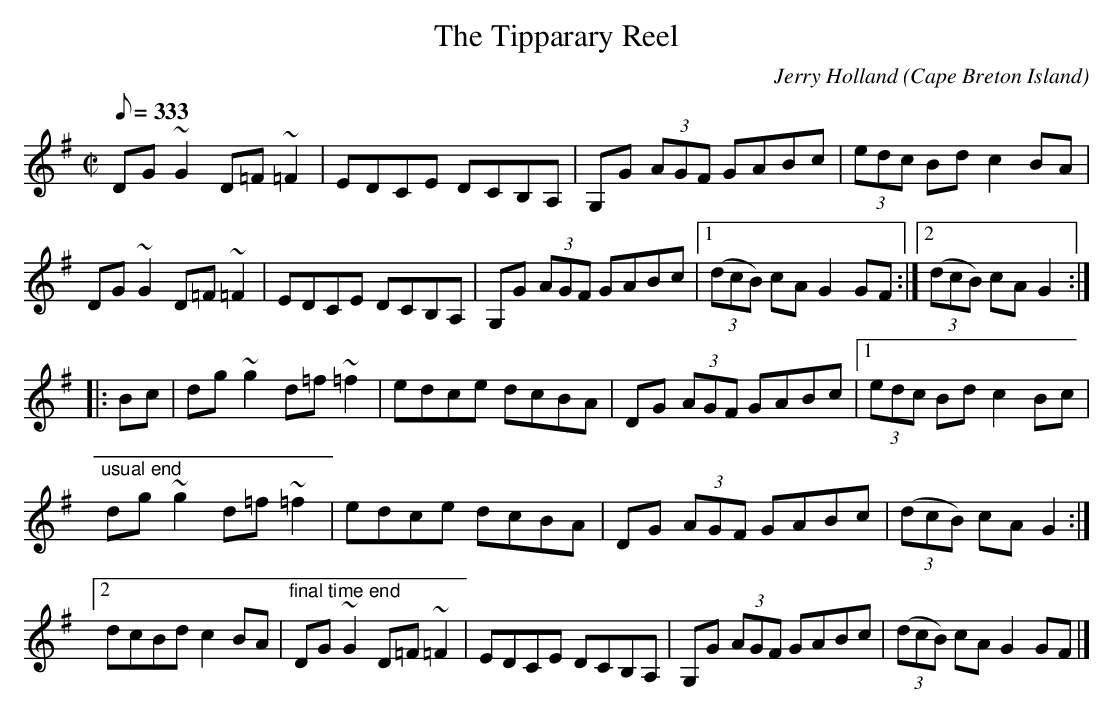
X:1
T:The Tipparary Reel
C:Jerry Holland
O:Cape Breton Island
L:1/8
Q:333
M:C|
K:G
DG ~G2 D=F ~=F2|EDCE DCB,A,|G,G (3AGF GABc|(3edc Bd c2 BA|
DG ~G2 D=F ~=F2|EDCE DCB,A,|G,G (3AGF GABc|\
[1(3(dcB) cA G2 GF:|[2(3(dcB) cA G2:|
|:Bc|dg ~g2 d=f ~=f2|edce dcBA|DG (3AGF GABc|[1(3edc Bd c2 Bc|
"usual end"dg ~g2 d=f ~=f2|edce dcBA|DG (3AGF GABc|(3(dcB) cA G2:|
[2dcBd c2 BA|"final time end"DG ~G2 D=F ~=F2|\
EDCE DCB,A,|G,G (3AGF GABc|(3(dcB) cA G2 GF|]
